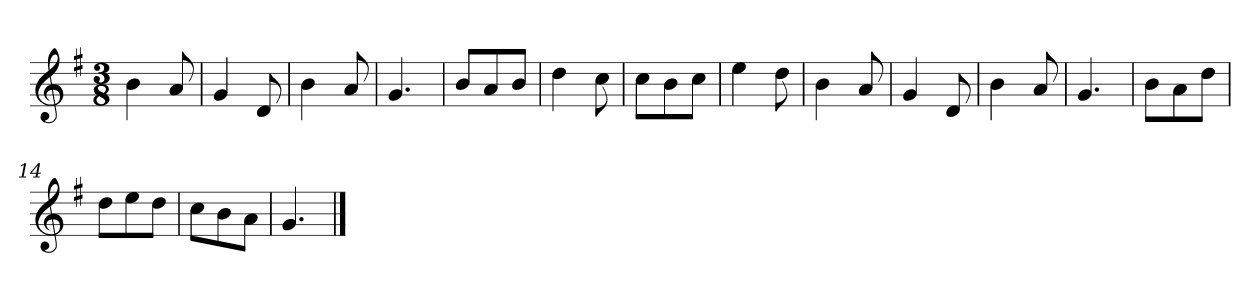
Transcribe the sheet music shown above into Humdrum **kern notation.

**kern
*part1
*staff1
*k[f#]
*M3/8
*MM120
=1
4b
8a
=2
4g
8d
=3
4b
8a
=4
4.g
=5
8bL
8a
8bJ
=6
4dd
8cc
=7
8ccL
8b
8ccJ
=8
4ee
8dd
=9
4b
8a
=10
4g
8d
=11
4b
8a
=12
4.g
=13
8bL
8a
8ddJ
=14
8ddL
8ee
8ddJ
=15
8ccL
8b
8aJ
=16
4.g
==
*-
